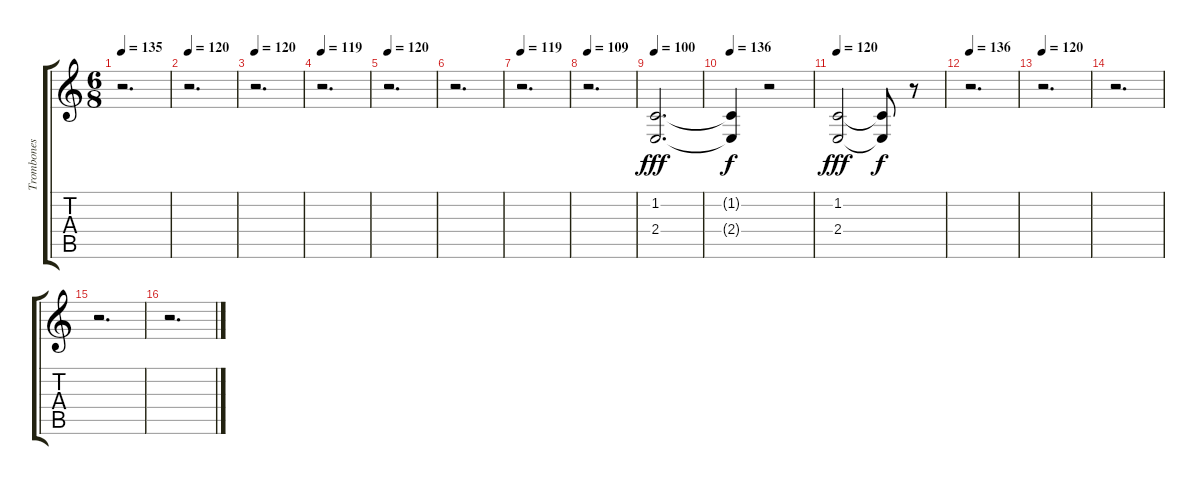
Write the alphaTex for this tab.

\track ("Trombones" "Trombones") {instrument pizzicatostrings}
\staff {score tabs}
\tuning (E4 B3 G3 D3 A2 E2) {hide}
\ts (6 8)
\tempo 135
\clef g2
\ks c
r.2{d dy fff} |
\tempo 120
r.2{d} |
\tempo 120
r.2{d} |
\tempo 119
r.2{d} |
\tempo 120
r.2{d} |
r.2{d} |
\tempo 119
r.2{d} |
\tempo 109
r.2{d} |
\tempo 100
(1.2 2.4).2{d} |
\tempo 136
(1.2{t} 2.4{t}).4{dy f} r.2 |
\tempo 120
(1.2 2.4).2{dy fff} (1.2{t} 2.4{t}).8{dy f} r.8 |
\tempo 136
r.2{d} |
\tempo 120
r.2{d} |
r.2{d} |
r.2{d} |
r.2{d}
